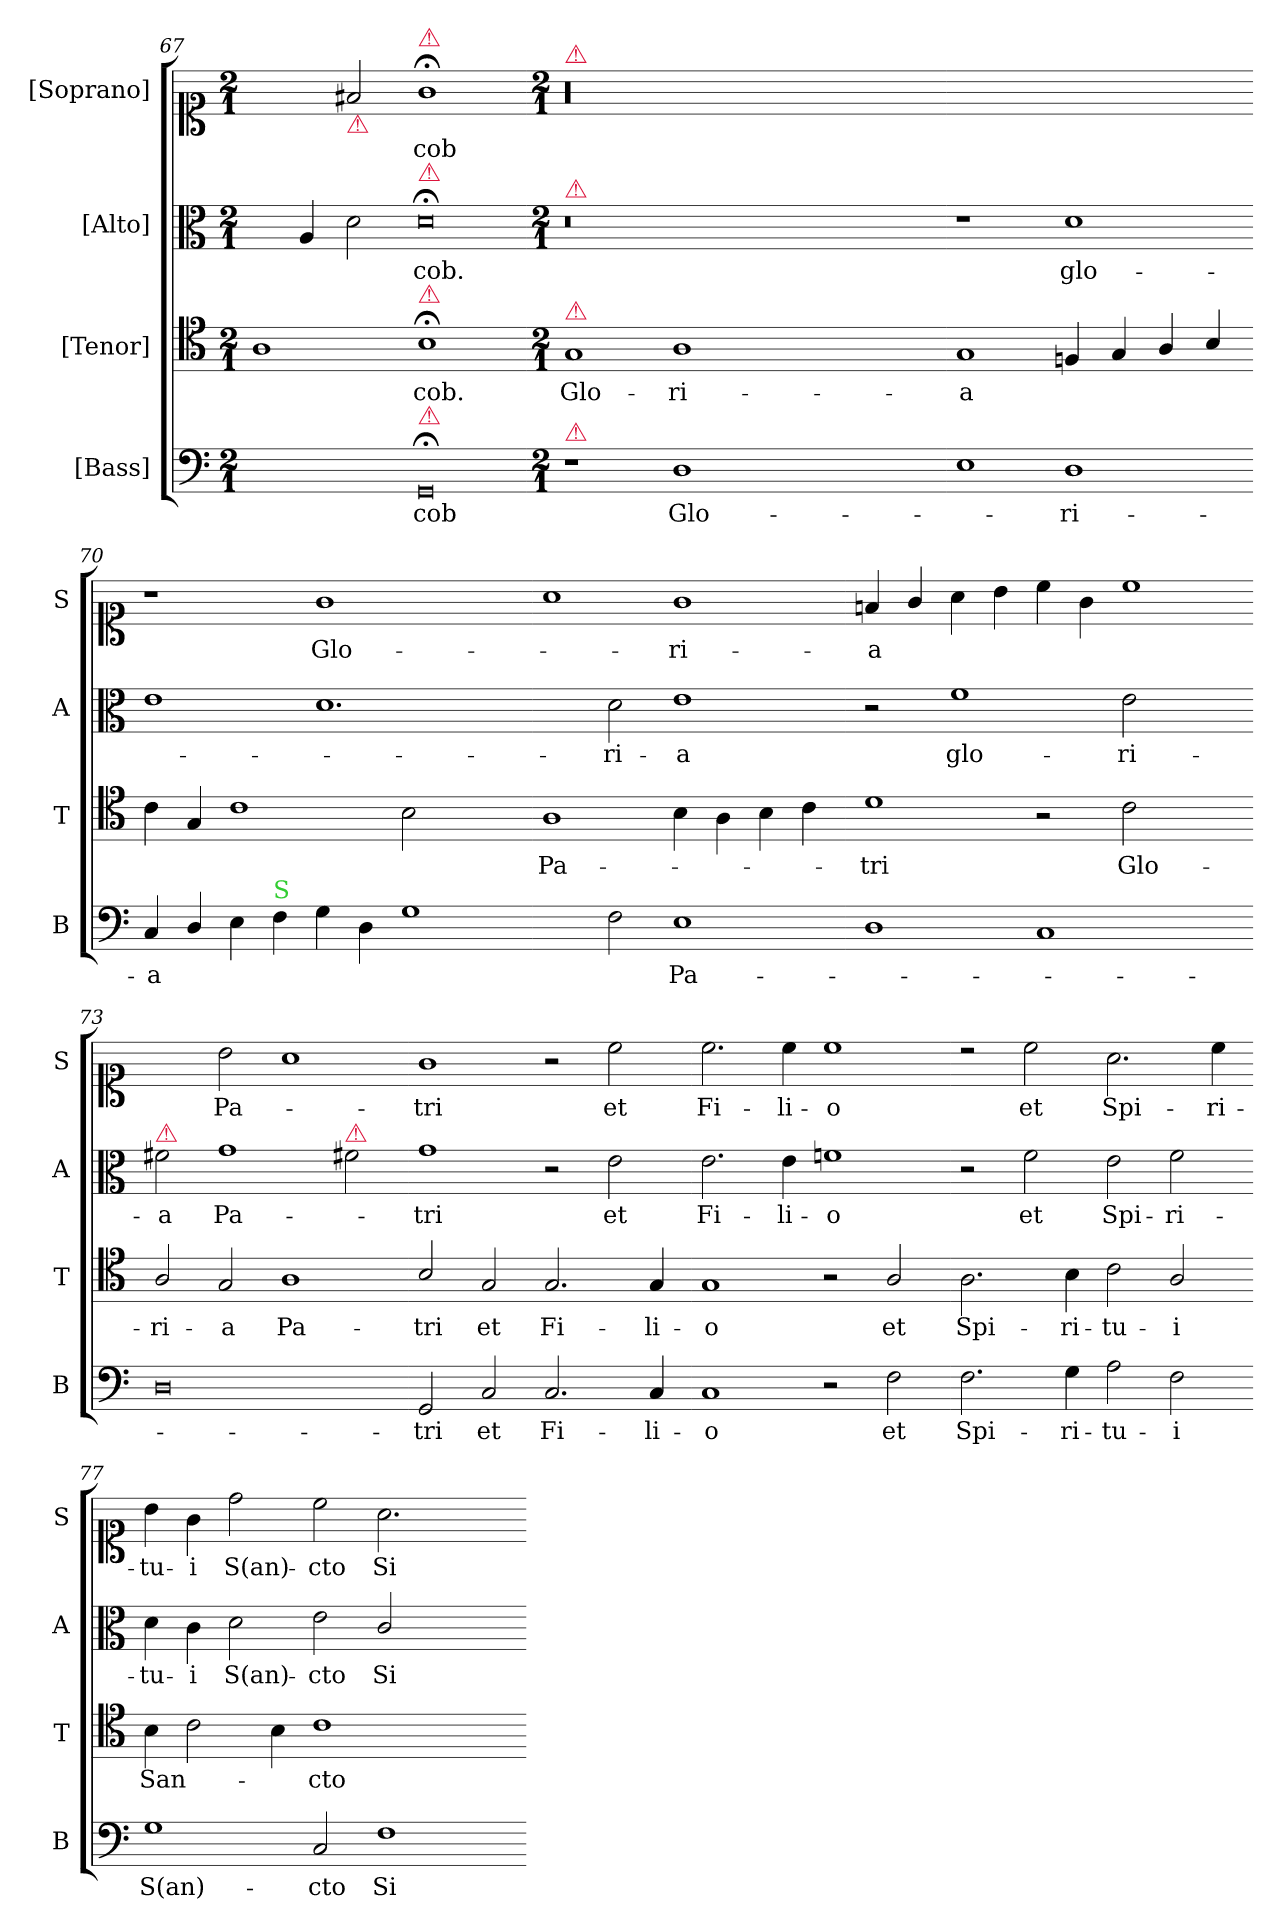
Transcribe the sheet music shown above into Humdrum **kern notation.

**kern	**text	**kern	**text	**kern	**text	**kern	**text
*part4	*part4	*part3	*part3	*part2	*part2	*part1	*part1
*staff4	*staff4	*staff3	*staff3	*staff2	*staff2	*staff1	*staff1
*I"[Bass]	*	*I"[Tenor]	*	*I"[Alto]	*	*I"[Soprano]	*
*I'B	*	*I'T	*	*I'A	*	*I'S	*
*clefF4	*	*clefC4	*	*clefC3	*	*clefC1	*
*k[]	*	*k[]	*	*k[]	*	*k[]	*
*M2/1	*	*M2/1	*	*M2/1	*	*M2/1	*
=67	=67	=67	=67	=67	=67	=67	=67
1ryy	.	1A	.	4ryy	.	2ryy	.
.	.	.	.	4A/	.	.	.
!	!	!	!	!	!	!LO:TX:b:color=crimson:t=⚠	!
.	.	.	.	2d\	.	2f#X/	.
!	!	!	!	!	!	!LO:TX:a:color=crimson:t=⚠	!
!	!	!	!	!LO:TX:a:color=crimson:t=⚠	!	!	!
!	!	!LO:TX:a:color=crimson:t=⚠	!	!	!	!	!
!LO:TX:a:color=crimson:t=⚠	!	!	!	!	!	!	!
!LO:N:vis=0	!	!	!	!LO:N:vis=0	!	!	!
1GG;<;	-cob	1B;<;	-cob.	1d;<;	-cob.	1g;<;	-cob
=68-	=68-	=68-	=68-	=68-	=68-	=68-	=68-
*M2/1	*	*M2/1	*	*M2/1	*	*M2/1	*
!	!	!	!	!	!	!LO:TX:a:color=crimson:t=⚠	!
!	!	!	!	!LO:TX:a:color=crimson:t=⚠	!	!	!
!	!	!LO:TX:a:color=crimson:t=⚠	!	!	!	!	!
!LO:TX:a:color=crimson:t=⚠	!	!	!	!	!	!	!
1r	.	1G	Glo-	0r	.	00r	.
1D	Glo-	1A	-ri-	.	.	.	.
0ryy	.	0ryy	.	0ryy	.	.	.
=69-	=69-	=69-	=69-	=69-	=69-	=69-	=69-
1E	.	1G	-a	1r	.	0ryy	.
1D	-ri-	4Fn/	.	1d	glo-	.	.
.	.	4G/	.	.	.	.	.
.	.	4A/	.	.	.	.	.
.	.	4B/	.	.	.	.	.
=70-	=70-	=70-	=70-	=70-	=70-	=70-	=70-
4C/	-a	4c\	.	1e	.	1r	.
4D/	.	4G/	.	.	.	.	.
4E\	.	1c	.	.	.	.	.
!LO:TX:a:color=limegreen:t=S	!	!	!	!	!	!	!
4F\	.	.	.	.	.	.	.
4G\	.	.	.	1.d	.	1g	Glo-
4D\	.	.	.	.	.	.	.
1G\	.	2B\	.	.	.	.	.
.	.	2ryy	.	.	.	2ryy	.
=71-	=71-	=71-	=71-	=71-	=71-	=71-	=71-
2ryy	.	1A	Pa-	2ryy	.	1a	.
2F\	.	.	.	2d\	-ri-	.	.
1E	Pa-	4B\	.	1e	-a	1g	-ri-
.	.	4A\	.	.	.	.	.
.	.	4B\	.	.	.	.	.
.	.	4c\	.	.	.	.	.
=72-	=72-	=72-	=72-	=72-	=72-	=72-	=72-
1D	.	1d	-tri	2r	.	4fn/	-a
.	.	.	.	.	.	4g/	.
.	.	.	.	1f	glo-	4a\	.
.	.	.	.	.	.	4b\	.
1C	.	2r	.	.	.	4cc\	.
.	.	.	.	.	.	4g\	.
!	!	!	!LO:LY:i	!	!	!	!
.	.	2c\	Glo-	2e\	-ri-	1cc\	.
2ryy	.	2ryy	.	2ryy	.	.	.
=73-	=73-	=73-	=73-	=73-	=73-	=73-	=73-
!	!	!	!	!LO:TX:a:color=crimson:t=⚠	!	!	!
!	!	!	!LO:LY:i	!	!	!	!
0D	.	2A/	-ri-	2f#X\	-a	2ryy	.
!	!	!	!LO:LY:i	!	!	!	!
.	.	2G/	-a	1g	Pa-	2b\	Pa-
!	!	!	!LO:LY:i	!	!	!	!
.	.	1A	Pa-	.	.	1a	.
!	!	!	!	!LO:TX:a:color=crimson:t=⚠	!	!	!
.	.	.	.	2f#X\	.	.	.
=74-	=74-	=74-	=74-	=74-	=74-	=74-	=74-
!	!	!	!LO:LY:i	!	!	!	!
2GG/	-tri	2B/	-tri	1g	-tri	1g	-tri
2C/	et	2G/	et	.	.	.	.
2.C/	Fi-	2.G/	Fi-	2r	.	2r	.
.	.	.	.	2e\	et	2cc\	et
4C/	-li-	4G/	-li-	.	.	.	.
=75-	=75-	=75-	=75-	=75-	=75-	=75-	=75-
1C	-o	1G	-o	2.e\	Fi-	2.cc\	Fi-
.	.	.	.	4e\	-li-	4cc\	-li-
2r	.	2r	.	1fn	-o	1cc	-o
2F\	et	2A/	et	.	.	.	.
=76-	=76-	=76-	=76-	=76-	=76-	=76-	=76-
2.F\	Spi-	2.A\	Spi-	2r	.	2rb	.
.	.	.	.	2f\	et	2cc\	et
4G\	-ri-	4B\	-ri-	.	.	.	.
2A\	-tu-	2c\	-tu-	2e\	Spi-	2.a\	Spi-
2F\	-i	2A/	-i	2f\	-ri-	.	.
.	.	.	.	.	.	4cc\	-ri-
=77-	=77-	=77-	=77-	=77-	=77-	=77-	=77-
1G	S(an)-	4B\	San-	4d\	-tu-	4b\	-tu-
.	.	2c\	.	4c\	-i	4g\	-i
.	.	.	.	2d\	S(an)-	2dd\	S(an)-
.	.	4B\	.	.	.	.	.
2C/	-cto	1c	-cto	2e\	-cto	2cc\	-cto
1F\	Si-	.	.	2c/	Si-	2.a\	Si-
.	.	2ryy	.	2ryy	.	.	.
.	.	.	.	.	.	4ryy	.
=-	=-	=-	=-	=-	=-	=-	=-
*-	*-	*-	*-	*-	*-	*-	*-
